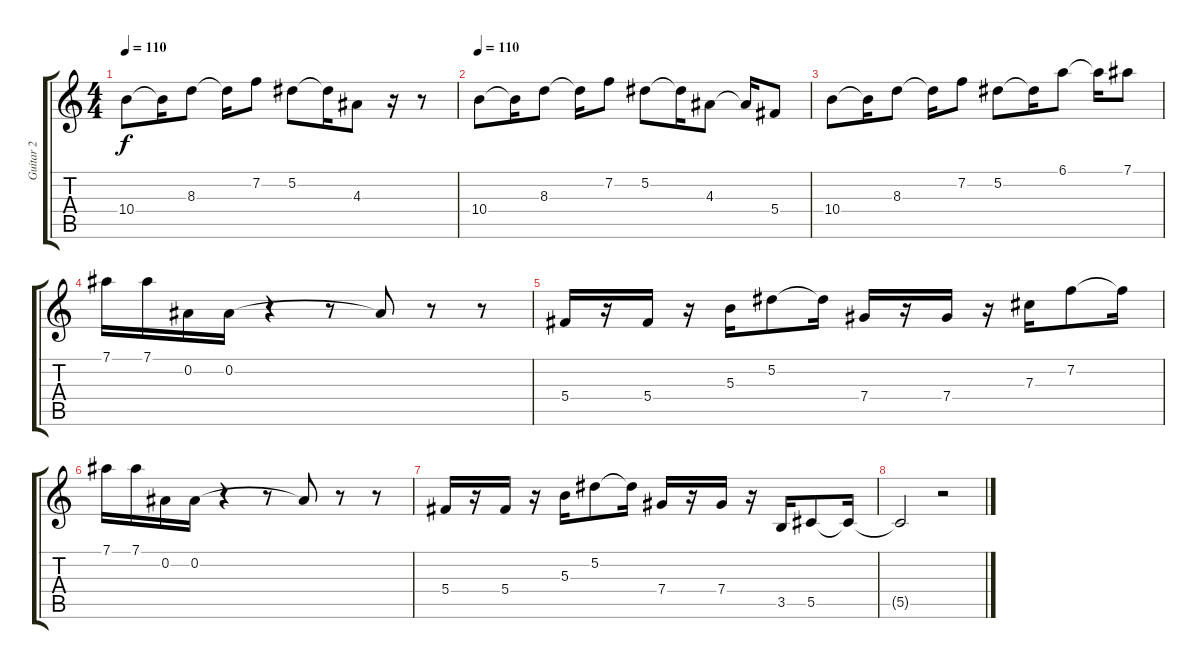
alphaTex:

\track ("Guitar 2" "Guitar 2") {instrument overdrivenguitar}
\staff {score tabs}
\tuning (Eb4 Bb3 Gb3 Db3 Ab2 Eb2) {hide}
\ts (4 4)
\tempo 110
\clef g2
\ks c
10.4.8{dy f} 10.4{t}.16 8.3.8 8.3{t}.16 7.2.8 5.2.8 5.2{t}.16 4.3.8 r.16 r.8 |
\tempo 110
10.4.8 10.4{t}.16 8.3.8 8.3{t}.16 7.2.8 5.2.8 5.2{t}.16 4.3.8 4.3{t}.16 5.4.8 |
10.4.8 10.4{t}.16 8.3.8 8.3{t}.16 7.2.8 5.2.8 5.2{t}.16 6.1.8 6.1{t}.16 7.1.8 |
7.1.16 7.1.16 0.2.16 0.2.16 r.4 r.8 0.2{t}.8 r.8 r.8 |
5.4.16 r.16 5.4.16 r.16 5.3.16 5.2.8 5.2{t}.16 7.4.16 r.16 7.4.16 r.16 7.3.16 7.2.8 7.2{t}.16 |
7.1.16 7.1.16 0.2.16 0.2.16 r.4 r.8 0.2{t}.8 r.8 r.8 |
5.4.16 r.16 5.4.16 r.16 5.3.16 5.2.8 5.2{t}.16 7.4.16 r.16 7.4.16 r.16 3.5.16 5.5.8 5.5{t}.16 |
5.5{t}.2 r.2
